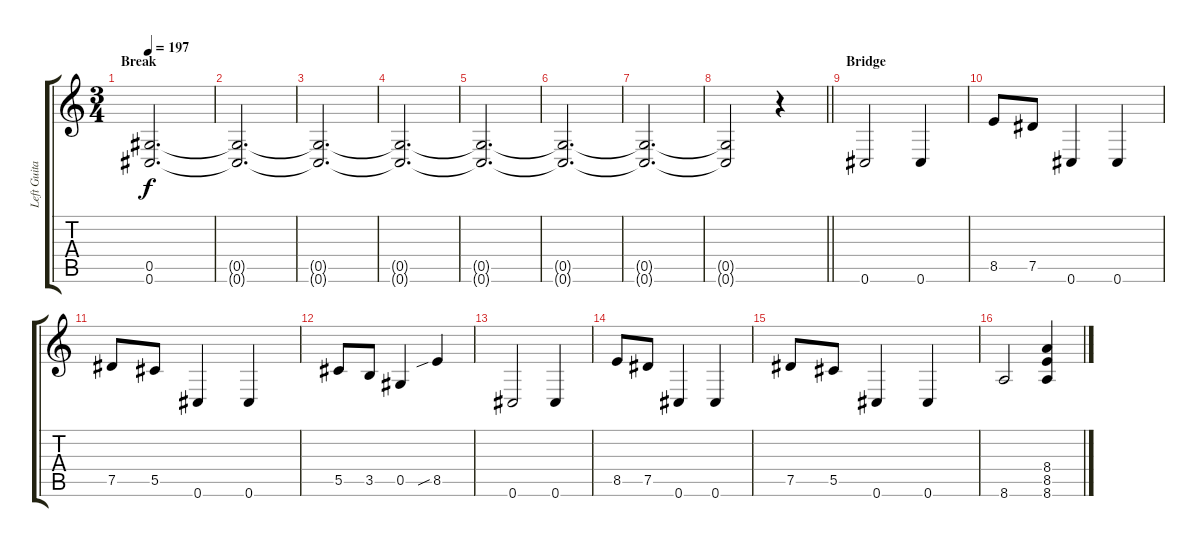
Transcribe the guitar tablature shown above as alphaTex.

\track ("Left Guitar" "Left Guita") {instrument distortionguitar}
\staff {score tabs}
\tuning (Eb4 Bb3 Gb3 Db3 Ab2 Db2) {hide}
\ts (3 4)
\section ("" "Break")
\tempo 197
\clef g2
\ks c
(0.5 0.6).2{d dy f} |
(0.5{t} 0.6{t}).2{d} |
(0.5{t} 0.6{t}).2{d} |
(0.5{t} 0.6{t}).2{d} |
(0.5{t} 0.6{t}).2{d} |
(0.5{t} 0.6{t}).2{d} |
(0.5{t} 0.6{t}).2{d} |
\barLineRight lightlight
(0.5{t} 0.6{t}).2 r.4 |
\section ("" "Bridge")
0.6.2 0.6.4 |
8.5.8 7.5.8 0.6.4 0.6.4 |
7.5.8 5.5.8 0.6.4 0.6.4 |
5.5.8 3.5.8 0.5.4 8.5{sib}.4 |
0.6.2 0.6.4 |
8.5.8 7.5.8 0.6.4 0.6.4 |
7.5.8 5.5.8 0.6.4 0.6.4 |
8.6.2 (8.4 8.5 8.6).4
